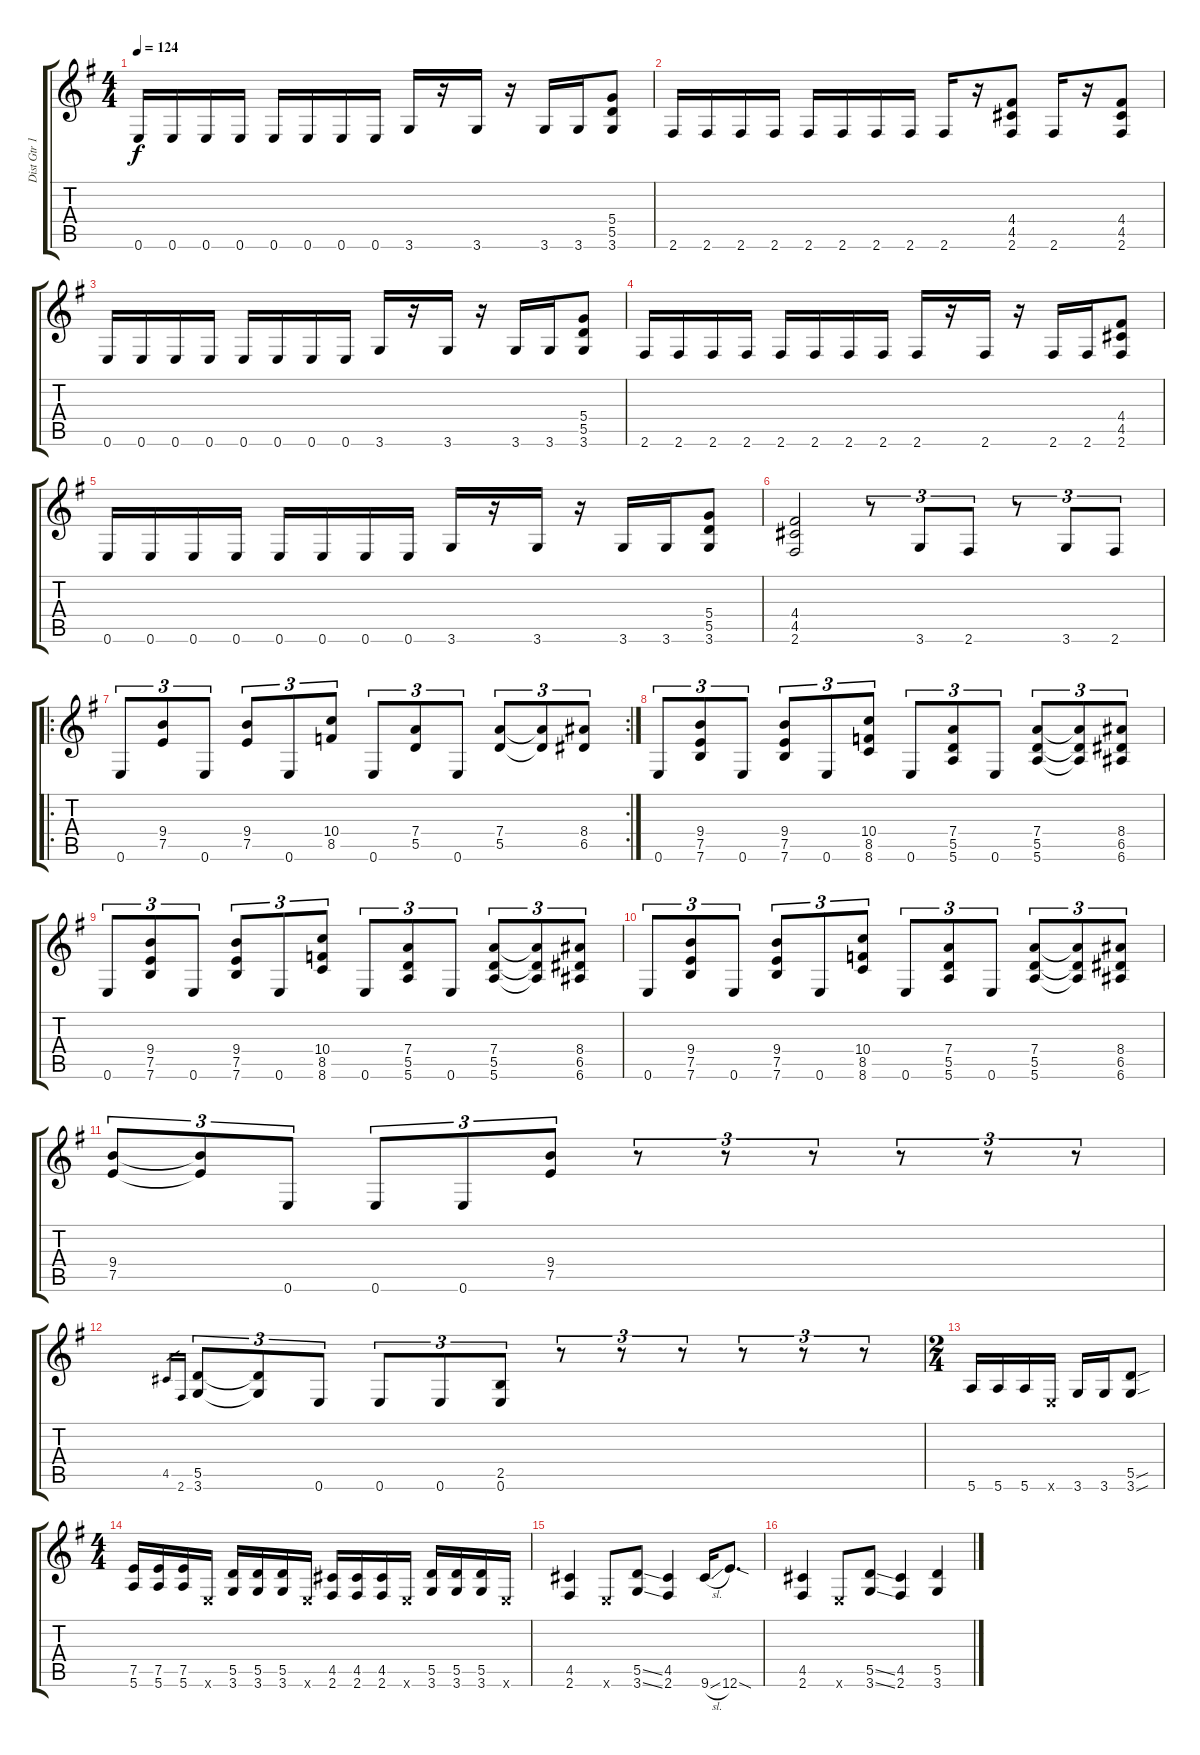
\track ("Dist Gtr 1" "Dist Gtr 1") {instrument distortionguitar}
\staff {score tabs}
\tuning (E4 B3 G3 D3 A2 E2) {hide}
\ts (4 4)
\tempo 124
\clef g2
\ks g
0.6.16{dy f} 0.6.16 0.6.16 0.6.16 0.6.16 0.6.16 0.6.16 0.6.16 3.6.16 r.16 3.6.16 r.16 3.6.16 3.6.16 (5.4 5.5 3.6).8 |
2.6.16 2.6.16 2.6.16 2.6.16 2.6.16 2.6.16 2.6.16 2.6.16 2.6.16 r.16 (4.4 4.5 2.6).8 2.6.16 r.16 (4.4 4.5 2.6).8 |
0.6.16 0.6.16 0.6.16 0.6.16 0.6.16 0.6.16 0.6.16 0.6.16 3.6.16 r.16 3.6.16 r.16 3.6.16 3.6.16 (5.4 5.5 3.6).8 |
2.6.16 2.6.16 2.6.16 2.6.16 2.6.16 2.6.16 2.6.16 2.6.16 2.6.16 r.16 2.6.16 r.16 2.6.16 2.6.16 (4.4 4.5 2.6).8 |
0.6.16 0.6.16 0.6.16 0.6.16 0.6.16 0.6.16 0.6.16 0.6.16 3.6.16 r.16 3.6.16 r.16 3.6.16 3.6.16 (5.4 5.5 3.6).8 |
(4.4 4.5 2.6).2 r.8{tu (3 2)} 3.6.8{tu (3 2)} 2.6.8{tu (3 2)} r.8{tu (3 2)} 3.6.8{tu (3 2)} 2.6.8{tu (3 2)} |
\ro
\rc 2
0.6.8{tu (3 2)} (9.4 7.5).8{tu (3 2)} 0.6.8{tu (3 2)} (9.4 7.5).8{tu (3 2)} 0.6.8{tu (3 2)} (10.4 8.5).8{tu (3 2)} 0.6.8{tu (3 2)} (7.4 5.5).8{tu (3 2)} 0.6.8{tu (3 2)} (7.4 5.5).8{tu (3 2)} (7.4{t} 5.5{t}).8{tu (3 2)} (8.4 6.5).8{tu (3 2)} |
0.6.8{tu (3 2)} (9.4 7.5 7.6).8{tu (3 2)} 0.6.8{tu (3 2)} (9.4 7.5 7.6).8{tu (3 2)} 0.6.8{tu (3 2)} (10.4 8.5 8.6).8{tu (3 2)} 0.6.8{tu (3 2)} (7.4 5.5 5.6).8{tu (3 2)} 0.6.8{tu (3 2)} (7.4 5.5 5.6).8{tu (3 2)} (7.4{t} 5.5{t} 5.6{t}).8{tu (3 2)} (8.4 6.5 6.6).8{tu (3 2)} |
0.6.8{tu (3 2)} (9.4 7.5 7.6).8{tu (3 2)} 0.6.8{tu (3 2)} (9.4 7.5 7.6).8{tu (3 2)} 0.6.8{tu (3 2)} (10.4 8.5 8.6).8{tu (3 2)} 0.6.8{tu (3 2)} (7.4 5.5 5.6).8{tu (3 2)} 0.6.8{tu (3 2)} (7.4 5.5 5.6).8{tu (3 2)} (7.4{t} 5.5{t} 5.6{t}).8{tu (3 2)} (8.4 6.5 6.6).8{tu (3 2)} |
0.6.8{tu (3 2)} (9.4 7.5 7.6).8{tu (3 2)} 0.6.8{tu (3 2)} (9.4 7.5 7.6).8{tu (3 2)} 0.6.8{tu (3 2)} (10.4 8.5 8.6).8{tu (3 2)} 0.6.8{tu (3 2)} (7.4 5.5 5.6).8{tu (3 2)} 0.6.8{tu (3 2)} (7.4 5.5 5.6).8{tu (3 2)} (7.4{t} 5.5{t} 5.6{t}).8{tu (3 2)} (8.4 6.5 6.6).8{tu (3 2)} |
(9.4 7.5).8{tu (3 2)} (9.4{t} 7.5{t}).8{tu (3 2)} 0.6.8{tu (3 2)} 0.6.8{tu (3 2)} 0.6.8{tu (3 2)} (9.4 7.5).8{tu (3 2)} r.8{tu (3 2)} r.8{tu (3 2)} r.8{tu (3 2)} r.8{tu (3 2)} r.8{tu (3 2)} r.8{tu (3 2)} |
4.5.16{gr} 2.6.16{gr} (5.5 3.6).8{tu (3 2)} (5.5{t} 3.6{t}).8{tu (3 2)} 0.6.8{tu (3 2)} 0.6.8{tu (3 2)} 0.6.8{tu (3 2)} (2.5 0.6).8{tu (3 2)} r.8{tu (3 2)} r.8{tu (3 2)} r.8{tu (3 2)} r.8{tu (3 2)} r.8{tu (3 2)} r.8{tu (3 2)} |
\ts (2 4)
5.6.16 5.6.16 5.6.16 0.6{x}.16 3.6.16 3.6.16 (5.5{sou} 3.6{sou}).8 |
\ts (4 4)
(7.5 5.6).16 (7.5 5.6).16 (7.5 5.6).16 0.6{x}.16 (5.5 3.6).16 (5.5 3.6).16 (5.5 3.6).16 0.6{x}.16 (4.5 2.6).16 (4.5 2.6).16 (4.5 2.6).16 0.6{x}.16 (5.5 3.6).16 (5.5 3.6).16 (5.5 3.6).16 0.6{x}.16 |
(4.5 2.6).4 0.6{x}.8 (5.5{ss} 3.6{ss}).8 (4.5 2.6).4 9.6{sl}.16 12.6{sod}.8{d} |
(4.5 2.6).4 0.6{x}.8 (5.5{ss} 3.6{ss}).8 (4.5 2.6).4 (5.5 3.6).4
